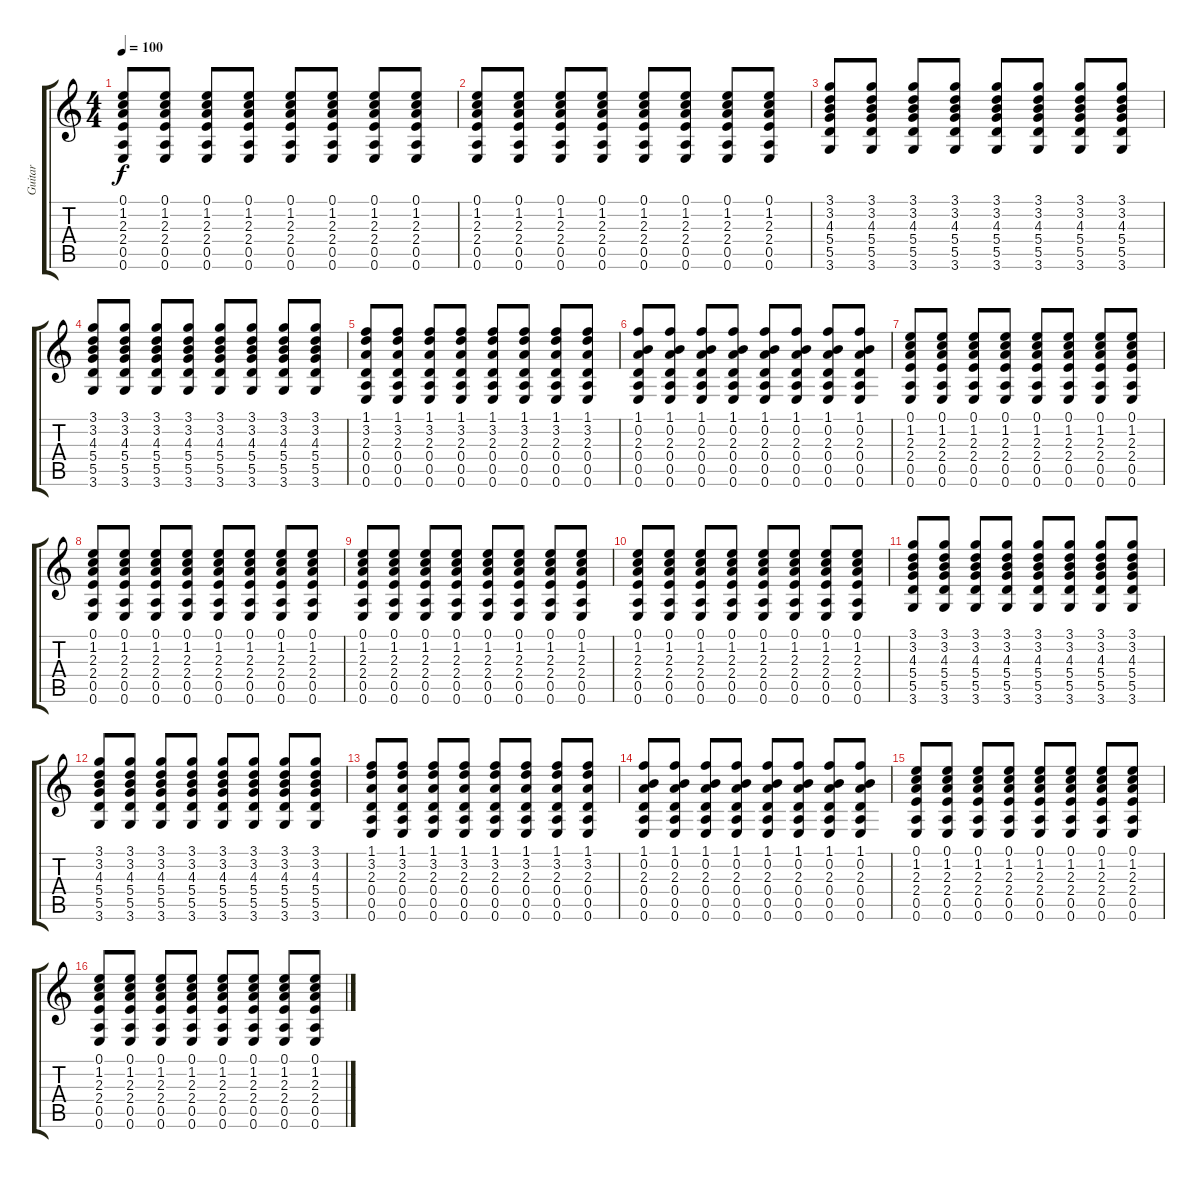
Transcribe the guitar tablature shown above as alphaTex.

\track ("Guitar" "Guitar") {instrument acousticguitarnylon}
\staff {score tabs}
\tuning (E4 B3 G3 D3 A2 E2) {hide}
\ts (4 4)
\tempo 100
\clef g2
\ks c
(0.1 1.2 2.3 2.4 0.5 0.6).8{dy f} (0.1 1.2 2.3 2.4 0.5 0.6).8 (0.1 1.2 2.3 2.4 0.5 0.6).8 (0.1 1.2 2.3 2.4 0.5 0.6).8 (0.1 1.2 2.3 2.4 0.5 0.6).8 (0.1 1.2 2.3 2.4 0.5 0.6).8 (0.1 1.2 2.3 2.4 0.5 0.6).8 (0.1 1.2 2.3 2.4 0.5 0.6).8 |
(0.1 1.2 2.3 2.4 0.5 0.6).8 (0.1 1.2 2.3 2.4 0.5 0.6).8 (0.1 1.2 2.3 2.4 0.5 0.6).8 (0.1 1.2 2.3 2.4 0.5 0.6).8 (0.1 1.2 2.3 2.4 0.5 0.6).8 (0.1 1.2 2.3 2.4 0.5 0.6).8 (0.1 1.2 2.3 2.4 0.5 0.6).8 (0.1 1.2 2.3 2.4 0.5 0.6).8 |
(3.1 3.2 4.3 5.4 5.5 3.6).8 (3.1 3.2 4.3 5.4 5.5 3.6).8 (3.1 3.2 4.3 5.4 5.5 3.6).8 (3.1 3.2 4.3 5.4 5.5 3.6).8 (3.1 3.2 4.3 5.4 5.5 3.6).8 (3.1 3.2 4.3 5.4 5.5 3.6).8 (3.1 3.2 4.3 5.4 5.5 3.6).8 (3.1 3.2 4.3 5.4 5.5 3.6).8 |
(3.1 3.2 4.3 5.4 5.5 3.6).8 (3.1 3.2 4.3 5.4 5.5 3.6).8 (3.1 3.2 4.3 5.4 5.5 3.6).8 (3.1 3.2 4.3 5.4 5.5 3.6).8 (3.1 3.2 4.3 5.4 5.5 3.6).8 (3.1 3.2 4.3 5.4 5.5 3.6).8 (3.1 3.2 4.3 5.4 5.5 3.6).8 (3.1 3.2 4.3 5.4 5.5 3.6).8 |
(1.1 3.2 2.3 0.4 0.5 0.6).8 (1.1 3.2 2.3 0.4 0.5 0.6).8 (1.1 3.2 2.3 0.4 0.5 0.6).8 (1.1 3.2 2.3 0.4 0.5 0.6).8 (1.1 3.2 2.3 0.4 0.5 0.6).8 (1.1 3.2 2.3 0.4 0.5 0.6).8 (1.1 3.2 2.3 0.4 0.5 0.6).8 (1.1 3.2 2.3 0.4 0.5 0.6).8 |
(1.1 0.2 2.3 0.4 0.5 0.6).8 (1.1 0.2 2.3 0.4 0.5 0.6).8 (1.1 0.2 2.3 0.4 0.5 0.6).8 (1.1 0.2 2.3 0.4 0.5 0.6).8 (1.1 0.2 2.3 0.4 0.5 0.6).8 (1.1 0.2 2.3 0.4 0.5 0.6).8 (1.1 0.2 2.3 0.4 0.5 0.6).8 (1.1 0.2 2.3 0.4 0.5 0.6).8 |
(0.1 1.2 2.3 2.4 0.5 0.6).8 (0.1 1.2 2.3 2.4 0.5 0.6).8 (0.1 1.2 2.3 2.4 0.5 0.6).8 (0.1 1.2 2.3 2.4 0.5 0.6).8 (0.1 1.2 2.3 2.4 0.5 0.6).8 (0.1 1.2 2.3 2.4 0.5 0.6).8 (0.1 1.2 2.3 2.4 0.5 0.6).8 (0.1 1.2 2.3 2.4 0.5 0.6).8 |
(0.1 1.2 2.3 2.4 0.5 0.6).8 (0.1 1.2 2.3 2.4 0.5 0.6).8 (0.1 1.2 2.3 2.4 0.5 0.6).8 (0.1 1.2 2.3 2.4 0.5 0.6).8 (0.1 1.2 2.3 2.4 0.5 0.6).8 (0.1 1.2 2.3 2.4 0.5 0.6).8 (0.1 1.2 2.3 2.4 0.5 0.6).8 (0.1 1.2 2.3 2.4 0.5 0.6).8 |
(0.1 1.2 2.3 2.4 0.5 0.6).8 (0.1 1.2 2.3 2.4 0.5 0.6).8 (0.1 1.2 2.3 2.4 0.5 0.6).8 (0.1 1.2 2.3 2.4 0.5 0.6).8 (0.1 1.2 2.3 2.4 0.5 0.6).8 (0.1 1.2 2.3 2.4 0.5 0.6).8 (0.1 1.2 2.3 2.4 0.5 0.6).8 (0.1 1.2 2.3 2.4 0.5 0.6).8 |
(0.1 1.2 2.3 2.4 0.5 0.6).8 (0.1 1.2 2.3 2.4 0.5 0.6).8 (0.1 1.2 2.3 2.4 0.5 0.6).8 (0.1 1.2 2.3 2.4 0.5 0.6).8 (0.1 1.2 2.3 2.4 0.5 0.6).8 (0.1 1.2 2.3 2.4 0.5 0.6).8 (0.1 1.2 2.3 2.4 0.5 0.6).8 (0.1 1.2 2.3 2.4 0.5 0.6).8 |
(3.1 3.2 4.3 5.4 5.5 3.6).8 (3.1 3.2 4.3 5.4 5.5 3.6).8 (3.1 3.2 4.3 5.4 5.5 3.6).8 (3.1 3.2 4.3 5.4 5.5 3.6).8 (3.1 3.2 4.3 5.4 5.5 3.6).8 (3.1 3.2 4.3 5.4 5.5 3.6).8 (3.1 3.2 4.3 5.4 5.5 3.6).8 (3.1 3.2 4.3 5.4 5.5 3.6).8 |
(3.1 3.2 4.3 5.4 5.5 3.6).8 (3.1 3.2 4.3 5.4 5.5 3.6).8 (3.1 3.2 4.3 5.4 5.5 3.6).8 (3.1 3.2 4.3 5.4 5.5 3.6).8 (3.1 3.2 4.3 5.4 5.5 3.6).8 (3.1 3.2 4.3 5.4 5.5 3.6).8 (3.1 3.2 4.3 5.4 5.5 3.6).8 (3.1 3.2 4.3 5.4 5.5 3.6).8 |
(1.1 3.2 2.3 0.4 0.5 0.6).8 (1.1 3.2 2.3 0.4 0.5 0.6).8 (1.1 3.2 2.3 0.4 0.5 0.6).8 (1.1 3.2 2.3 0.4 0.5 0.6).8 (1.1 3.2 2.3 0.4 0.5 0.6).8 (1.1 3.2 2.3 0.4 0.5 0.6).8 (1.1 3.2 2.3 0.4 0.5 0.6).8 (1.1 3.2 2.3 0.4 0.5 0.6).8 |
(1.1 0.2 2.3 0.4 0.5 0.6).8 (1.1 0.2 2.3 0.4 0.5 0.6).8 (1.1 0.2 2.3 0.4 0.5 0.6).8 (1.1 0.2 2.3 0.4 0.5 0.6).8 (1.1 0.2 2.3 0.4 0.5 0.6).8 (1.1 0.2 2.3 0.4 0.5 0.6).8 (1.1 0.2 2.3 0.4 0.5 0.6).8 (1.1 0.2 2.3 0.4 0.5 0.6).8 |
(0.1 1.2 2.3 2.4 0.5 0.6).8 (0.1 1.2 2.3 2.4 0.5 0.6).8 (0.1 1.2 2.3 2.4 0.5 0.6).8 (0.1 1.2 2.3 2.4 0.5 0.6).8 (0.1 1.2 2.3 2.4 0.5 0.6).8 (0.1 1.2 2.3 2.4 0.5 0.6).8 (0.1 1.2 2.3 2.4 0.5 0.6).8 (0.1 1.2 2.3 2.4 0.5 0.6).8 |
(0.1 1.2 2.3 2.4 0.5 0.6).8 (0.1 1.2 2.3 2.4 0.5 0.6).8 (0.1 1.2 2.3 2.4 0.5 0.6).8 (0.1 1.2 2.3 2.4 0.5 0.6).8 (0.1 1.2 2.3 2.4 0.5 0.6).8 (0.1 1.2 2.3 2.4 0.5 0.6).8 (0.1 1.2 2.3 2.4 0.5 0.6).8 (0.1 1.2 2.3 2.4 0.5 0.6).8
